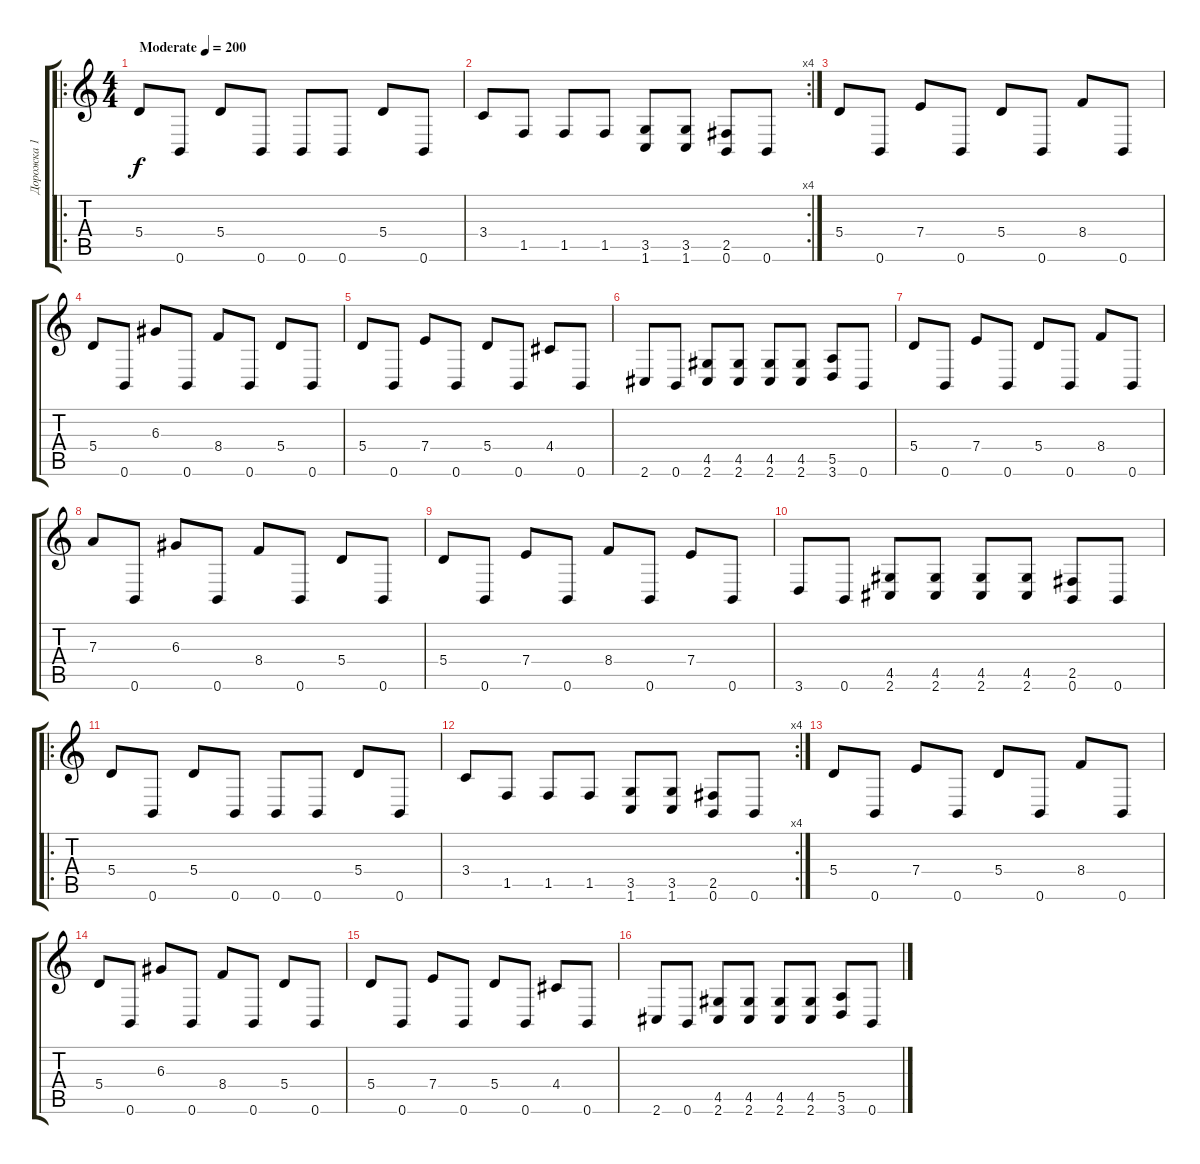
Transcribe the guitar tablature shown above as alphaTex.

\track ("Дорожка 1" "Дорожка 1") {instrument overdrivenguitar}
\staff {score tabs}
\tuning (B3 Gb3 D3 A2 E2 B1) {hide}
\ro
\ts (4 4)
\tempo (200 "Moderate")
\clef g2
\ks c
5.4.8{dy f instrument overdrivenguitar} 0.6.8 5.4.8 0.6.8 0.6.8 0.6.8 5.4.8 0.6.8 |
\rc 4
3.4.8 1.5.8 1.5.8 1.5.8 (3.5 1.6).8 (3.5 1.6).8 (2.5 0.6).8 0.6.8 |
5.4.8 0.6.8 7.4.8 0.6.8 5.4.8 0.6.8 8.4.8 0.6.8 |
5.4.8 0.6.8 6.3.8 0.6.8 8.4.8 0.6.8 5.4.8 0.6.8 |
5.4.8 0.6.8 7.4.8 0.6.8 5.4.8 0.6.8 4.4.8 0.6.8 |
2.6.8 0.6.8 (4.5 2.6).8 (4.5 2.6).8 (4.5 2.6).8 (4.5 2.6).8 (5.5 3.6).8 0.6.8 |
5.4.8 0.6.8 7.4.8 0.6.8 5.4.8 0.6.8 8.4.8 0.6.8 |
7.3.8 0.6.8 6.3.8 0.6.8 8.4.8 0.6.8 5.4.8 0.6.8 |
5.4.8 0.6.8 7.4.8 0.6.8 8.4.8 0.6.8 7.4.8 0.6.8 |
3.6.8 0.6.8 (4.5 2.6).8 (4.5 2.6).8 (4.5 2.6).8 (4.5 2.6).8 (2.5 0.6).8 0.6.8 |
\ro
5.4.8 0.6.8 5.4.8 0.6.8 0.6.8 0.6.8 5.4.8 0.6.8 |
\rc 4
3.4.8 1.5.8 1.5.8 1.5.8 (3.5 1.6).8 (3.5 1.6).8 (2.5 0.6).8 0.6.8 |
5.4.8 0.6.8 7.4.8 0.6.8 5.4.8 0.6.8 8.4.8 0.6.8 |
5.4.8 0.6.8 6.3.8 0.6.8 8.4.8 0.6.8 5.4.8 0.6.8 |
5.4.8 0.6.8 7.4.8 0.6.8 5.4.8 0.6.8 4.4.8 0.6.8 |
2.6.8 0.6.8 (4.5 2.6).8 (4.5 2.6).8 (4.5 2.6).8 (4.5 2.6).8 (5.5 3.6).8 0.6.8
